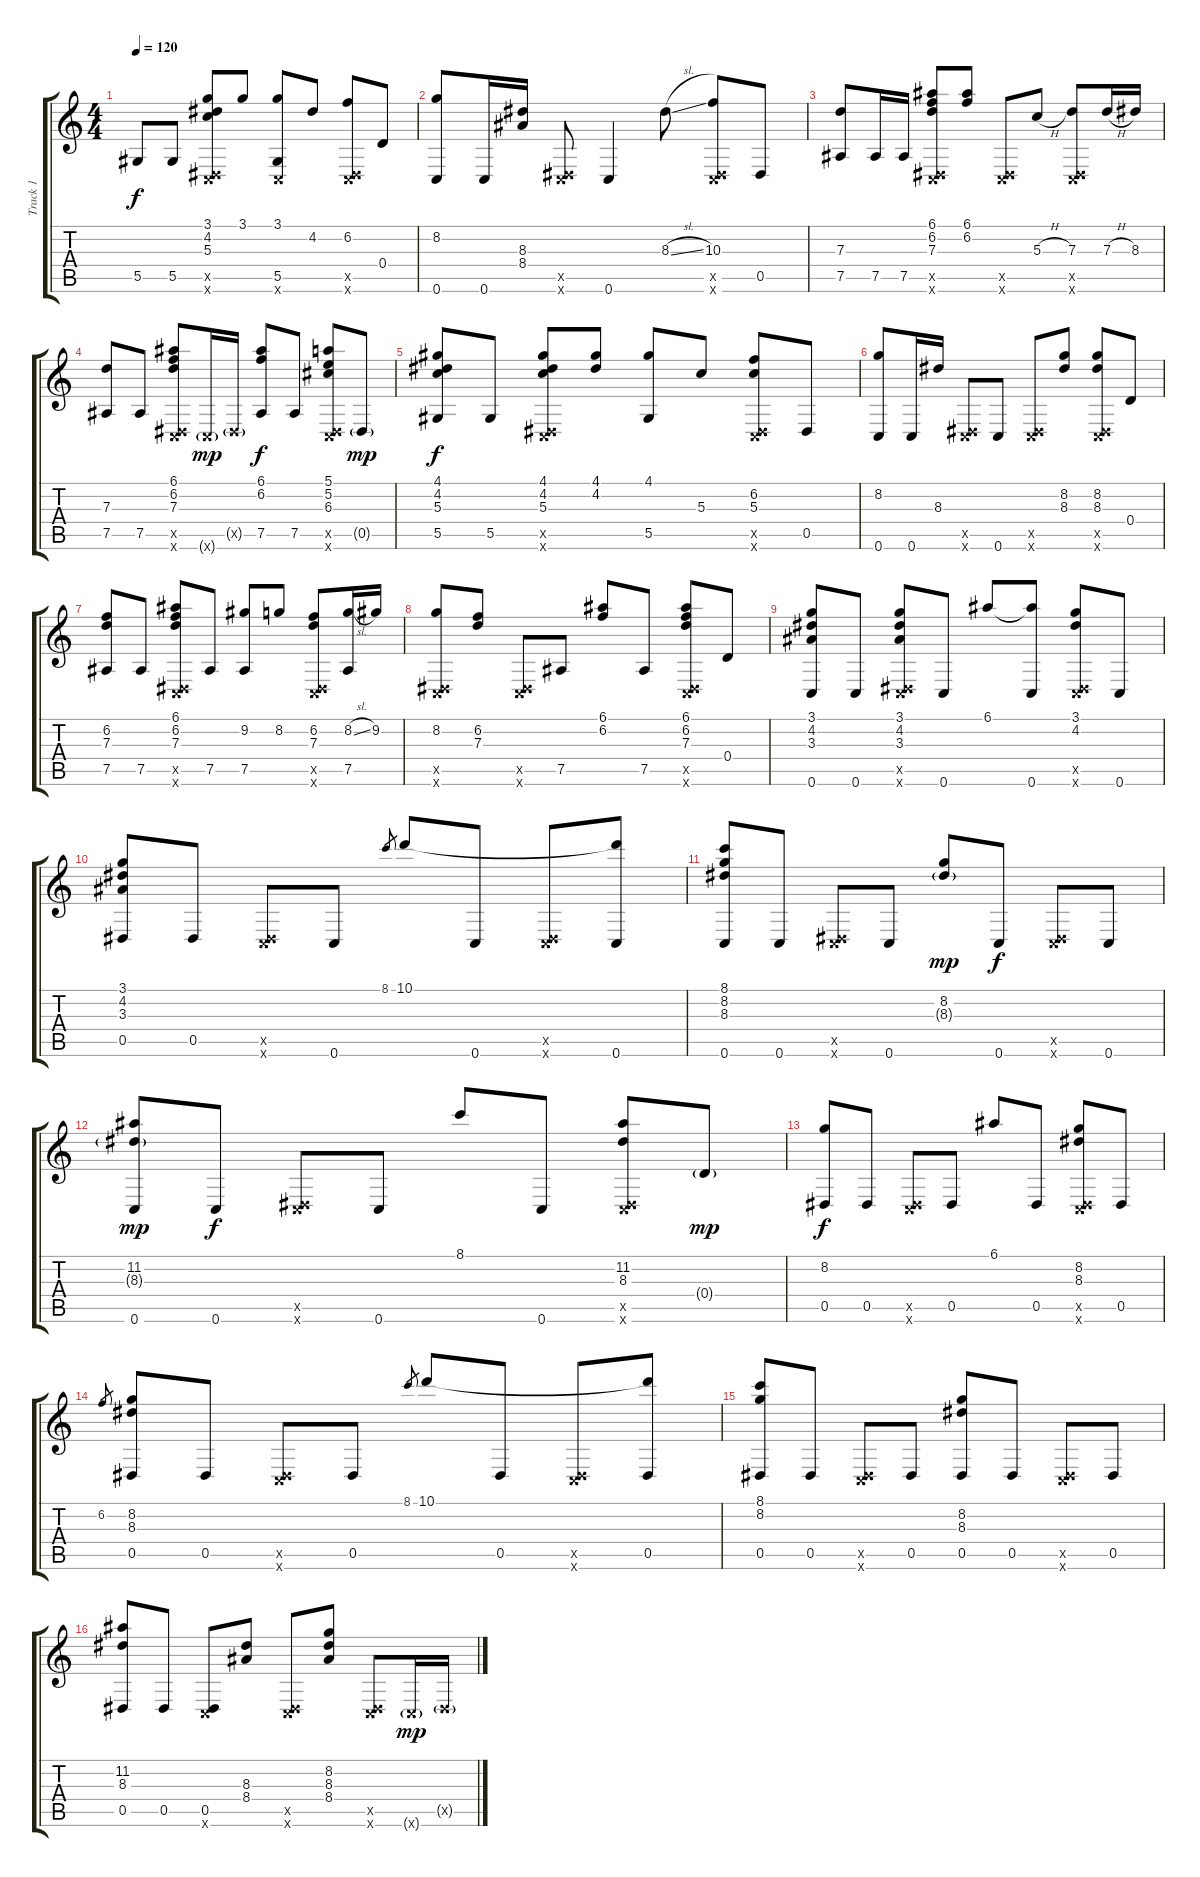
\track ("Track 1" "Track 1") {instrument acousticguitarsteel}
\staff {score tabs}
\tuning (E4 B3 G3 D3 Eb2 C2) {hide}
\ts (4 4)
\tempo 120
\clef g2
\ks c
5.5.8{dy f} 5.5.8 (3.1 4.2 5.3 0.5{x} 0.6{x}).8 3.1.8 (3.1 5.5 0.6{x}).8 4.2.8 (6.2 0.5{x} 0.6{x}).8 0.4.8 |
(8.2 0.6).8 0.6.16 (8.3 8.4).16 (0.5{x} 0.6{x}).8 0.6.4 8.3{sl}.8 (10.3 0.5{x} 0.6{x}).8 0.5.8 |
(7.3 7.5).8 7.5.16 7.5.16 (6.1 6.2 7.3 0.5{x} 0.6{x}).8 (6.1 6.2).8 (0.5{x} 0.6{x}).8 5.3{h}.8 (7.3 0.5{x} 0.6{x}).8 7.3{h}.16 8.3.16 |
(7.3 7.5).8 7.5.8 (6.1 6.2 7.3 0.5{x} 0.6{x}).8 0.6{g x}.16{dy mp} 0.5{g x}.16 (6.1 6.2 7.5).8{dy f} 7.5.8 (5.1 5.2 6.3 0.5{x} 0.6{x}).8 0.5{g}.8{dy mp} |
(4.1 4.2 5.3 5.5).8{dy f} 5.5.8 (4.1 4.2 5.3 0.5{x} 0.6{x}).8 (4.1 4.2).8 (4.1 5.5).8 5.3.8 (6.2 5.3 0.5{x} 0.6{x}).8 0.5.8 |
(8.2 0.6).8 0.6.16 8.3.16 (0.5{x} 0.6{x}).8 0.6.8 (0.5{x} 0.6{x}).8 (8.2 8.3).8 (8.2 8.3 0.5{x} 0.6{x}).8 0.4.8 |
(6.2 7.3 7.5).8 7.5.8 (6.1 6.2 7.3 0.5{x} 0.6{x}).8 7.5.8 (9.2 7.5).8 8.2.8 (6.2 7.3 0.5{x} 0.6{x}).8 (8.2{sl} 7.5).16 9.2.16 |
(8.2 0.5{x} 0.6{x}).8 (6.2 7.3).8 (0.5{x} 0.6{x}).8 7.5.8 (6.1 6.2).8 7.5.8 (6.1 6.2 7.3 0.5{x} 0.6{x}).8 0.4.8 |
(3.1 4.2 3.3 0.6).8 0.6.8 (3.1 4.2 3.3 0.5{x} 0.6{x}).8 0.6.8 6.1.8 (6.1{t} 0.6).8 (3.1 4.2 0.5{x} 0.6{x}).8 0.6.8 |
(3.1 4.2 3.3 0.5).8 0.5.8 (0.5{x} 0.6{x}).8 0.6.8 8.1.8{gr} 10.1.8 0.6.8 (0.5{x} 0.6{x}).8 (10.1{t} 0.6).8 |
(8.1 8.2 8.3 0.6).8 0.6.8 (0.5{x} 0.6{x}).8 0.6.8 (8.2 8.3{g}).8{dy mp} 0.6.8{dy f} (0.5{x} 0.6{x}).8 0.6.8 |
(11.2 8.3{g} 0.6).8{dy mp} 0.6.8{dy f} (0.5{x} 0.6{x}).8 0.6.8 8.1.8 0.6.8 (11.2 8.3 0.5{x} 0.6{x}).8 0.4{g}.8{dy mp} |
(8.2 0.5).8{dy f} 0.5.8 (0.5{x} 0.6{x}).8 0.5.8 6.1.8 0.5.8 (8.2 8.3 0.5{x} 0.6{x}).8 0.5.8 |
6.2.8{gr} (8.2 8.3 0.5).8 0.5.8 (0.5{x} 0.6{x}).8 0.5.8 8.1.8{gr} 10.1.8 0.5.8 (0.5{x} 0.6{x}).8 (10.1{t} 0.5).8 |
(8.1 8.2 0.5).8 0.5.8 (0.5{x} 0.6{x}).8 0.5.8 (8.2 8.3 0.5).8 0.5.8 (0.5{x} 0.6{x}).8 0.5.8 |
(11.2 8.3 0.5).8 0.5.8 (0.5 0.6{x}).8 (8.3 8.4).8 (0.5{x} 0.6{x}).8 (8.2 8.3 8.4).8 (0.5{x} 0.6{x}).8 0.6{g x}.16{dy mp} 0.5{g x}.16
